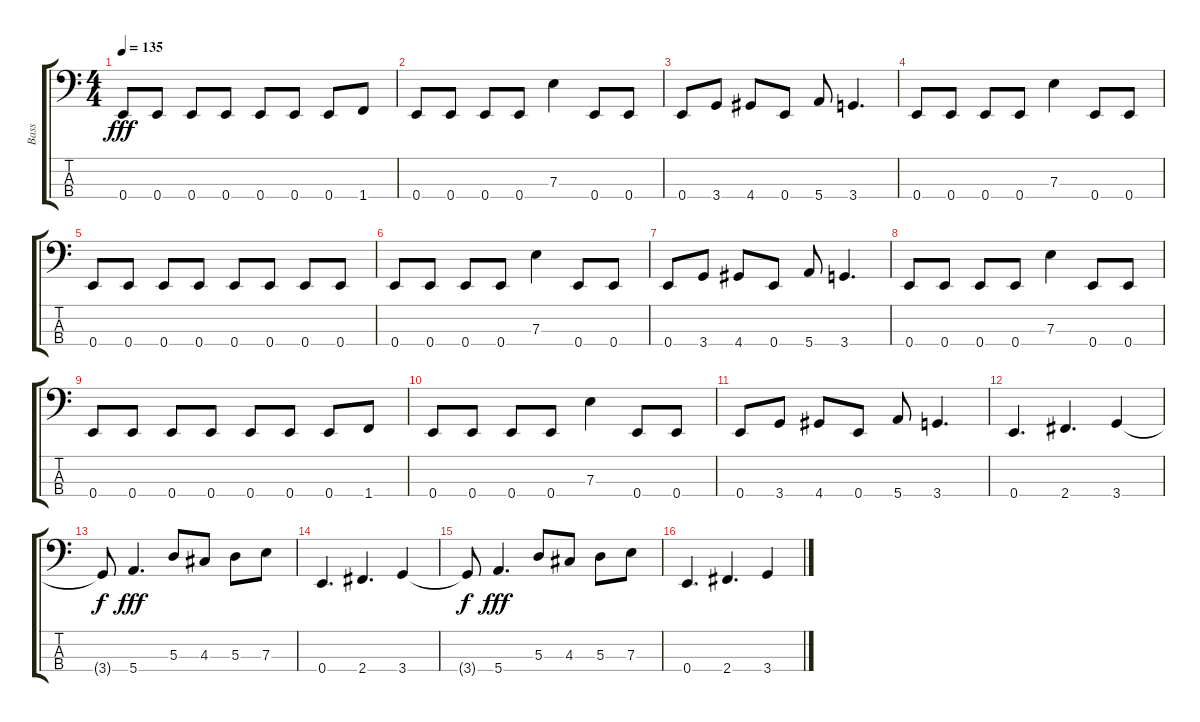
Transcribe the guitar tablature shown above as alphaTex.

\track ("Bass                " "Bass      ") {instrument acousticbass}
\staff {score tabs}
\tuning (G2 D2 A1 E1) {hide}
\ts (4 4)
\tempo 135
\clef f4
\ks c
0.4.8{dy fff} 0.4.8 0.4.8 0.4.8 0.4.8 0.4.8 0.4.8 1.4.8 |
0.4.8 0.4.8 0.4.8 0.4.8 7.3.4 0.4.8 0.4.8 |
0.4.8 3.4.8 4.4.8 0.4.8 5.4.8 3.4.4{d} |
0.4.8 0.4.8 0.4.8 0.4.8 7.3.4 0.4.8 0.4.8 |
0.4.8 0.4.8 0.4.8 0.4.8 0.4.8 0.4.8 0.4.8 0.4.8 |
0.4.8 0.4.8 0.4.8 0.4.8 7.3.4 0.4.8 0.4.8 |
0.4.8 3.4.8 4.4.8 0.4.8 5.4.8 3.4.4{d} |
0.4.8 0.4.8 0.4.8 0.4.8 7.3.4 0.4.8 0.4.8 |
0.4.8 0.4.8 0.4.8 0.4.8 0.4.8 0.4.8 0.4.8 1.4.8 |
0.4.8 0.4.8 0.4.8 0.4.8 7.3.4 0.4.8 0.4.8 |
0.4.8 3.4.8 4.4.8 0.4.8 5.4.8 3.4.4{d} |
0.4.4{d} 2.4.4{d} 3.4.4 |
3.4{t}.8{dy f} 5.4.4{d dy fff} 5.3.8 4.3.8 5.3.8 7.3.8 |
0.4.4{d} 2.4.4{d} 3.4.4 |
3.4{t}.8{dy f} 5.4.4{d dy fff} 5.3.8 4.3.8 5.3.8 7.3.8 |
0.4.4{d} 2.4.4{d} 3.4.4
